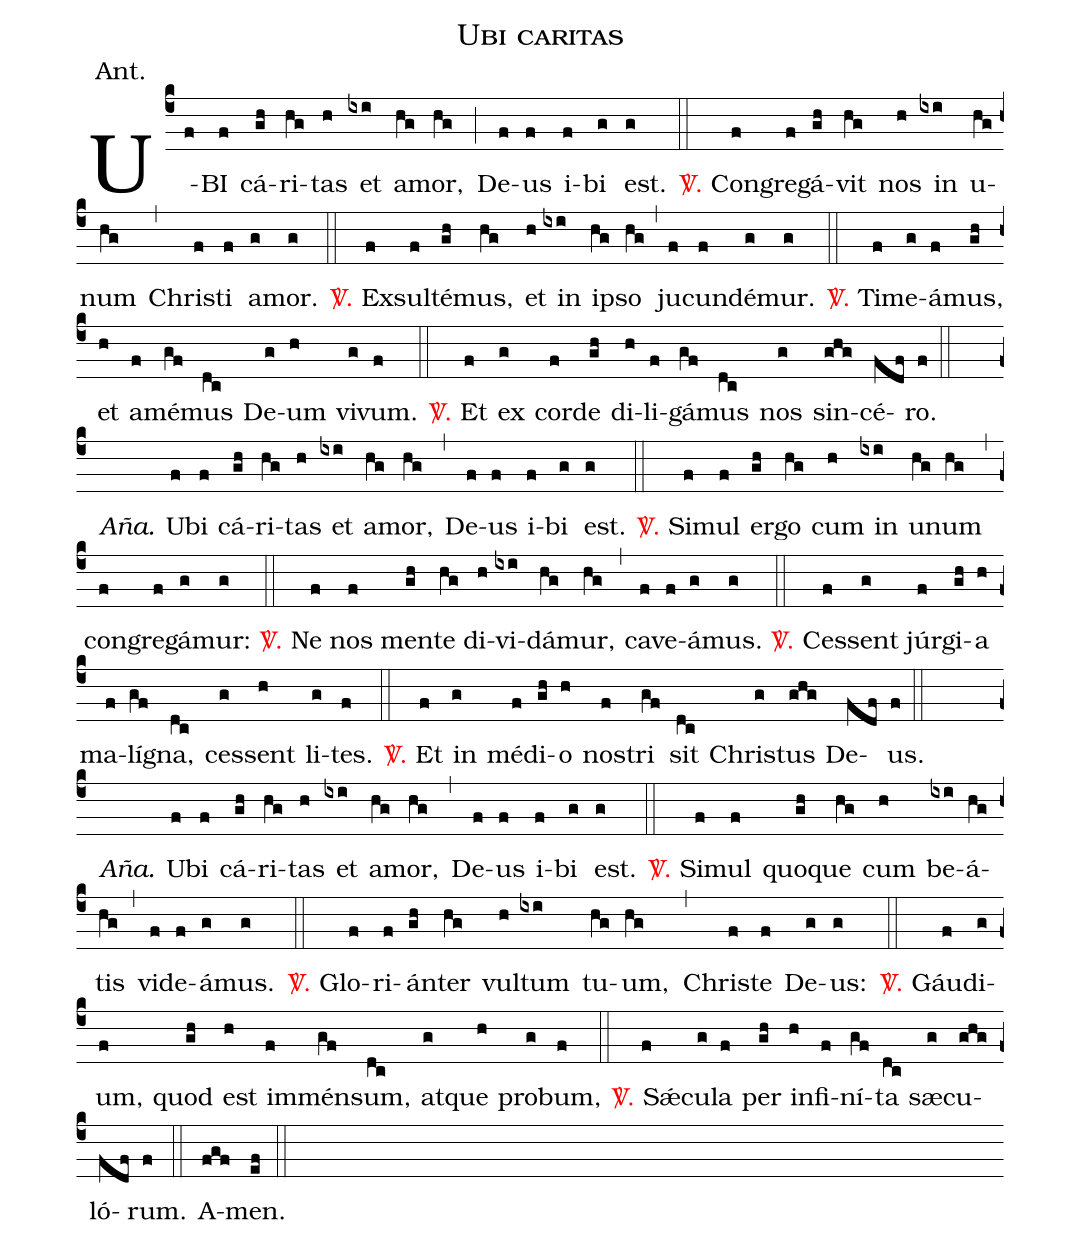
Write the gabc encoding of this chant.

name:Ubi caritas;
annotation:Ant.;
mode:VI.;
office-part:Antiphon;
%%
(c4) U(f)BI(f) cá(gh)ri(hg)tas(h) et(ixi) a(hg)mor,(hg) (;) De(f)us(f) i(f)bi(g) est.(g) (::) <v>\red{\Vbar.}</v> Con(f)gre(f)gá(gh)vit(hg) nos(h) in(ixi) u(hg)num(hg) (,) Chris(f)ti(f) a(g)mor.(g) (::) <v>\red{\Vbar.}</v> Ex(f)sul(f)té(gh)mus,(hg) et(h) in(ixi) ip(hg)so(hg) (,) ju(f)cun(f)dé(g)mur.(g) (::) <v>\red{\Vbar.}</v> Ti(f)me(g)á(f)mus,(gh) et(h) a(f)mé(gf)mus(dc) De(g)um(h) vi(g)vum.(f) (::) <v>\red{\Vbar.}</v> Et(f) ex(g) cor(f)de(gh) di(h)li(f)gá(gf)mus(dc) nos(g) sin(ghg)cé(fdf)ro.(f) (::) (Z)
<i>Aña.</i>() U(f)bi(f) cá(gh)ri(hg)tas(h) et(ixi) a(hg)mor,(hg) (,) De(f)us(f) i(f)bi(g) est.(g) (::) <v>\red{\Vbar.}</v> Si(f)mul(f) er(gh)go(hg) cum(h) in(ixi) u(hg)num(hg) (,) con(f)gre(f)gá(g)mur:(g) (::) <v>\red{\Vbar.}</v> Ne(f) nos(f) men(gh)te(hg) di(h)vi(ixi)dá(hg)mur,(hg) (,) ca(f)ve(f)á(g)mus.(g) (::) <v>\red{\Vbar.}</v> Ces(f)sent(g) júr(f)gi(gh)a(h) ma(f)lí(gf)gna,(dc) ces(g)sent(h) li(g)tes.(f) (::) <v>\red{\Vbar.}</v> Et(f) in(g) mé(f)di(gh)o(h) nos(f)tri(gf) sit(dc) Chris(g)tus(ghg) De(fdf)us.(f) (::) (Z)
<i>Aña.</i>() U(f)bi(f) cá(gh)ri(hg)tas(h) et(ixi) a(hg)mor,(hg) (,) De(f)us(f) i(f)bi(g) est.(g) (::) <v>\red{\Vbar.}</v> Si(f)mul(f) quo(gh)que(hg) cum(h) be(ixi)á(hg)tis(hg) (,) vi(f)de(f)á(g)mus.(g) (::) <v>\red{\Vbar.}</v> Glo(f)ri(f)án(gh)ter(hg) vul(h)tum(ixi) tu(hg)um,(hg) (,) Chris(f)te(f) De(g)us:(g) (::) <v>\red{\Vbar.}</v> Gáu(f)di(g)um,(f) quod(gh) est(h) im(f)mén(gf)sum,(dc) at(g)que(h) pro(g)bum,(f) (::) <v>\red{\Vbar.}</v> S<sp>'ae</sp>(f)cu(g)la(f) per(gh) in(h)fi(f)ní(gf)ta(dc) sæ(g)cu(ghg)ló(fdf)rum.(f) (::) A(fgf)men.(ef) (::)
